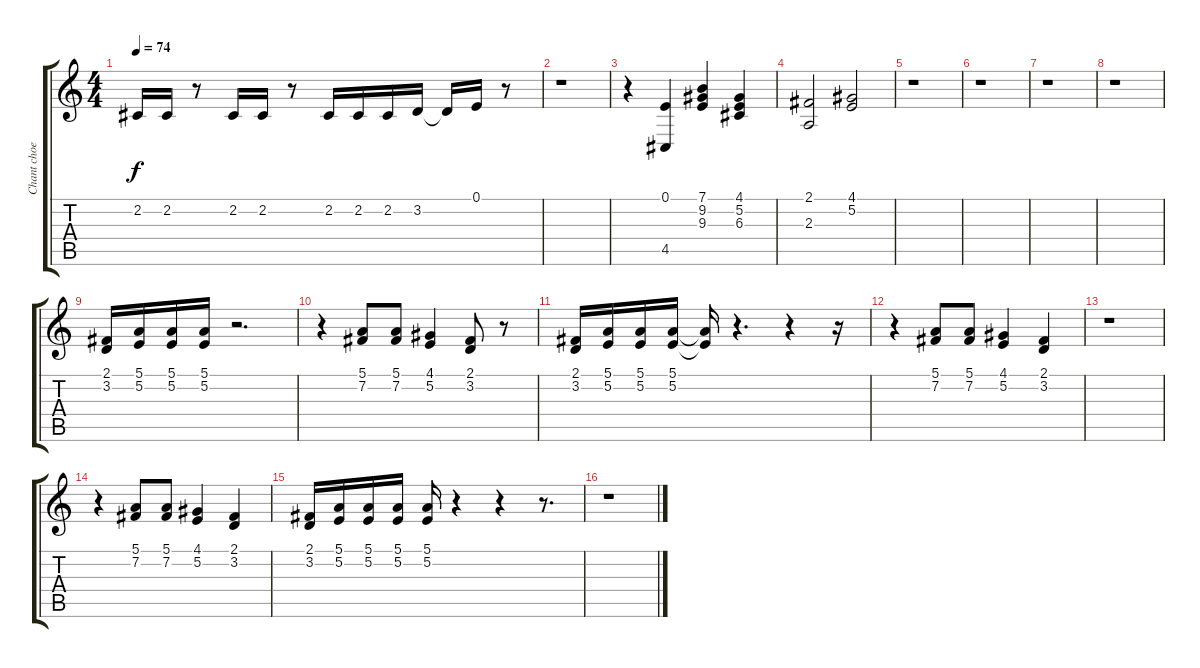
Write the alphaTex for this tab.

\track ("Chant choeur" "Chant choe") {instrument choiraahs}
\staff {score tabs}
\tuning (E4 B3 G3 D3 A2 E2) {hide}
\ts (4 4)
\tempo 74
\clef g2
\ks c
2.2.16{dy f} 2.2.16 r.8 2.2.16 2.2.16 r.8 2.2.16 2.2.16 2.2.16 3.2.16 3.2{t}.16 0.1.16 r.8 |
r.1 |
r.4 (0.1 4.5).4 (7.1 9.2 9.3).4 (4.1 5.2 6.3).4 |
(2.1 2.3).2 (4.1 5.2).2 |
r.1 |
r.1 |
r.1 |
r.1 |
(2.1 3.2).16 (5.1 5.2).16 (5.1 5.2).16 (5.1 5.2).16 r.2{d} |
r.4 (5.1 7.2).8 (5.1 7.2).8 (4.1 5.2).4 (2.1 3.2).8 r.8 |
(2.1 3.2).16 (5.1 5.2).16 (5.1 5.2).16 (5.1 5.2).16 (5.1{t} 5.2{t}).16 r.4{d} r.4 r.16 |
r.4 (5.1 7.2).8 (5.1 7.2).8 (4.1 5.2).4 (2.1 3.2).4 |
r.1 |
r.4 (5.1 7.2).8 (5.1 7.2).8 (4.1 5.2).4 (2.1 3.2).4 |
(2.1 3.2).16 (5.1 5.2).16 (5.1 5.2).16 (5.1 5.2).16 (5.1 5.2).16 r.4 r.4 r.8{d} |
r.1
